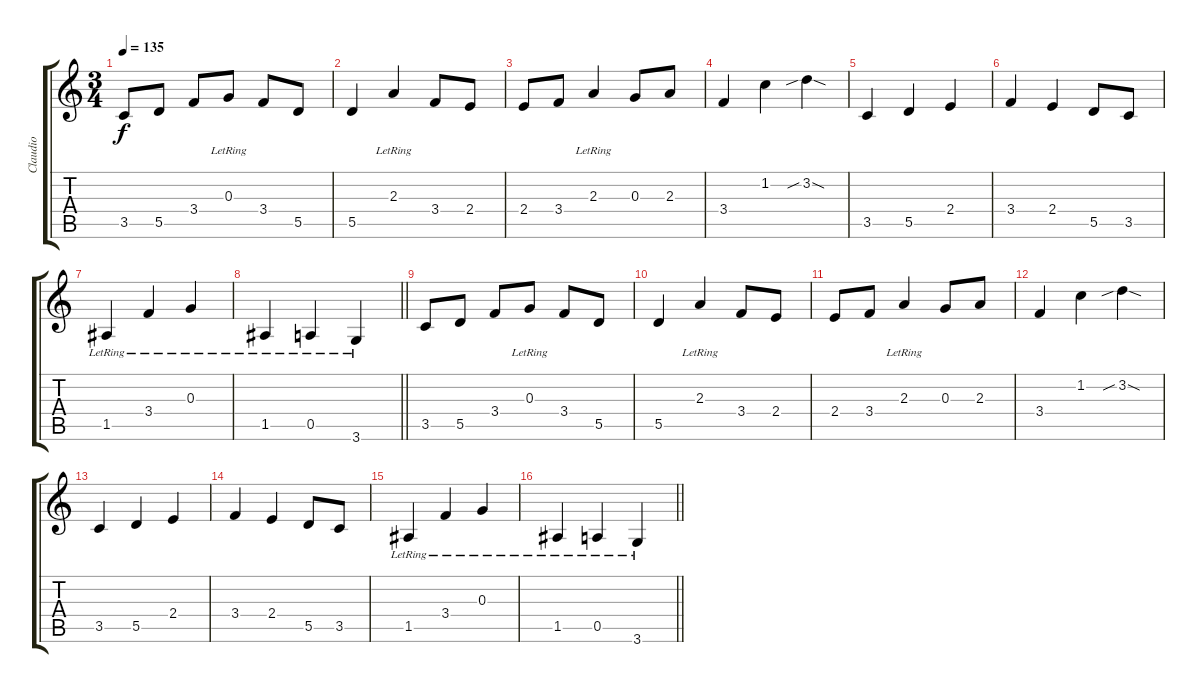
\track ("Claudio" "Claudio") {instrument acousticguitarsteel}
\staff {score tabs}
\tuning (E4 B3 G3 D3 A2 E2) {hide}
\ts (3 4)
\tempo 135
\clef g2
\ks c
3.5.8{dy f} 5.5.8 3.4.8 0.3{lr}.8 3.4.8 5.5.8 |
5.5.4 2.3{lr}.4 3.4.8 2.4.8 |
2.4.8 3.4.8 2.3{lr}.4 0.3.8 2.3.8 |
3.4.4 1.2.4 3.2{sib sod}.4 |
3.5.4 5.5.4 2.4.4 |
3.4.4 2.4.4 5.5.8 3.5.8 |
1.5{lr}.4 3.4{lr}.4 0.3{lr}.4 |
\barLineRight lightlight
1.5{lr}.4 0.5{lr}.4 3.6{lr}.4 |
3.5.8 5.5.8 3.4.8 0.3{lr}.8 3.4.8 5.5.8 |
5.5.4 2.3{lr}.4 3.4.8 2.4.8 |
2.4.8 3.4.8 2.3{lr}.4 0.3.8 2.3.8 |
3.4.4 1.2.4 3.2{sib sod}.4 |
3.5.4 5.5.4 2.4.4 |
3.4.4 2.4.4 5.5.8 3.5.8 |
1.5{lr}.4 3.4{lr}.4 0.3{lr}.4 |
\barLineRight lightlight
1.5{lr}.4 0.5{lr}.4 3.6{lr}.4
